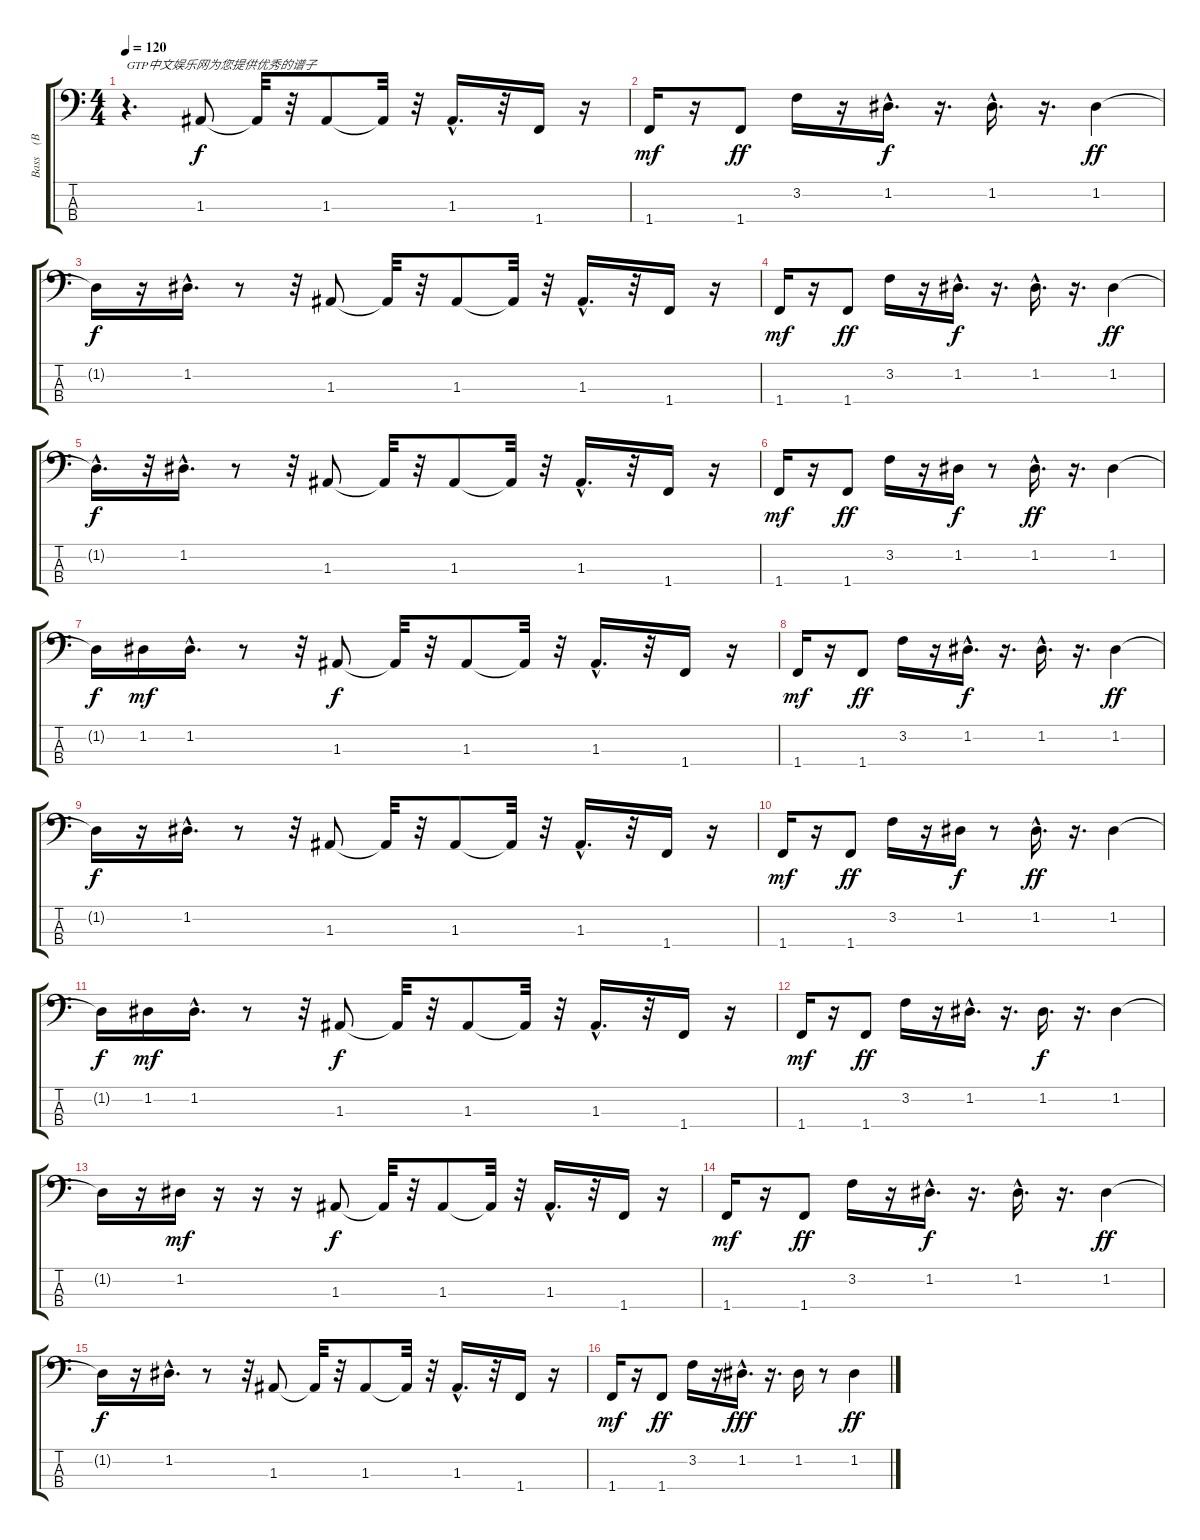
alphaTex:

\track ("Bass    (BB)" "Bass    (B") {instrument electricbassfinger}
\staff {score tabs}
\tuning (G2 D2 A1 E1) {hide}
\ts (4 4)
\tempo 120
\clef f4
\ks c
r.4{d txt "GTP中文娱乐网为您提供优秀的谱子" dy f instrument electricbassfinger} 1.3.8 1.3{t}.32 r.32 1.3.8 1.3{t}.32 r.32 1.3{hac}.16{d} r.32 1.4.16 r.16 |
1.4.16{dy mf} r.16 1.4.8{dy ff} 3.2.16 r.16 1.2{hac}.16{d dy f} r.16{d} 1.2{hac}.16{d} r.16{d} 1.2.4{dy ff} |
1.2{t}.16{dy f} r.16 1.2{hac}.16{d} r.8 r.32 1.3.8 1.3{t}.32 r.32 1.3.8 1.3{t}.32 r.32 1.3{hac}.16{d} r.32 1.4.16 r.16 |
1.4.16{dy mf} r.16 1.4.8{dy ff} 3.2.16 r.16 1.2{hac}.16{d dy f} r.16{d} 1.2{hac}.16{d} r.16{d} 1.2.4{dy ff} |
1.2{hac t}.16{d dy f} r.32 1.2{hac}.16{d} r.8 r.32 1.3.8 1.3{t}.32 r.32 1.3.8 1.3{t}.32 r.32 1.3{hac}.16{d} r.32 1.4.16 r.16 |
1.4.16{dy mf} r.16 1.4.8{dy ff} 3.2.16 r.16 1.2.16{dy f} r.8 1.2{hac}.16{d dy ff} r.16{d} 1.2.4 |
1.2{t}.16{dy f} 1.2.16{dy mf} 1.2{hac}.16{d} r.8 r.32 1.3.8{dy f} 1.3{t}.32 r.32 1.3.8 1.3{t}.32 r.32 1.3{hac}.16{d} r.32 1.4.16 r.16 |
1.4.16{dy mf} r.16 1.4.8{dy ff} 3.2.16 r.16 1.2{hac}.16{d dy f} r.16{d} 1.2{hac}.16{d} r.16{d} 1.2.4{dy ff} |
1.2{t}.16{dy f} r.16 1.2{hac}.16{d} r.8 r.32 1.3.8 1.3{t}.32 r.32 1.3.8 1.3{t}.32 r.32 1.3{hac}.16{d} r.32 1.4.16 r.16 |
1.4.16{dy mf} r.16 1.4.8{dy ff} 3.2.16 r.16 1.2.16{dy f} r.8 1.2{hac}.16{d dy ff} r.16{d} 1.2.4 |
1.2{t}.16{dy f} 1.2.16{dy mf} 1.2{hac}.16{d} r.8 r.32 1.3.8{dy f} 1.3{t}.32 r.32 1.3.8 1.3{t}.32 r.32 1.3{hac}.16{d} r.32 1.4.16 r.16 |
1.4.16{dy mf} r.16 1.4.8{dy ff} 3.2.16 r.16 1.2{hac}.16{d} r.16{d} 1.2.16{d dy f} r.16{d} 1.2.4 |
1.2{t}.16 r.16 1.2.16{dy mf} r.16 r.16 r.16 1.3.8{dy f} 1.3{t}.32 r.32 1.3.8 1.3{t}.32 r.32 1.3{hac}.16{d} r.32 1.4.16 r.16 |
1.4.16{dy mf} r.16 1.4.8{dy ff} 3.2.16 r.16 1.2{hac}.16{d dy f} r.16{d} 1.2{hac}.16{d} r.16{d} 1.2.4{dy ff} |
1.2{t}.16{dy f} r.16 1.2{hac}.16{d} r.8 r.32 1.3.8 1.3{t}.32 r.32 1.3.8 1.3{t}.32 r.32 1.3{hac}.16{d} r.32 1.4.16 r.16 |
1.4.16{dy mf} r.16 1.4.8{dy ff} 3.2.16 r.16 1.2{hac}.16{d dy fff} r.16{d} 1.2.16 r.8 1.2.4{dy ff}
